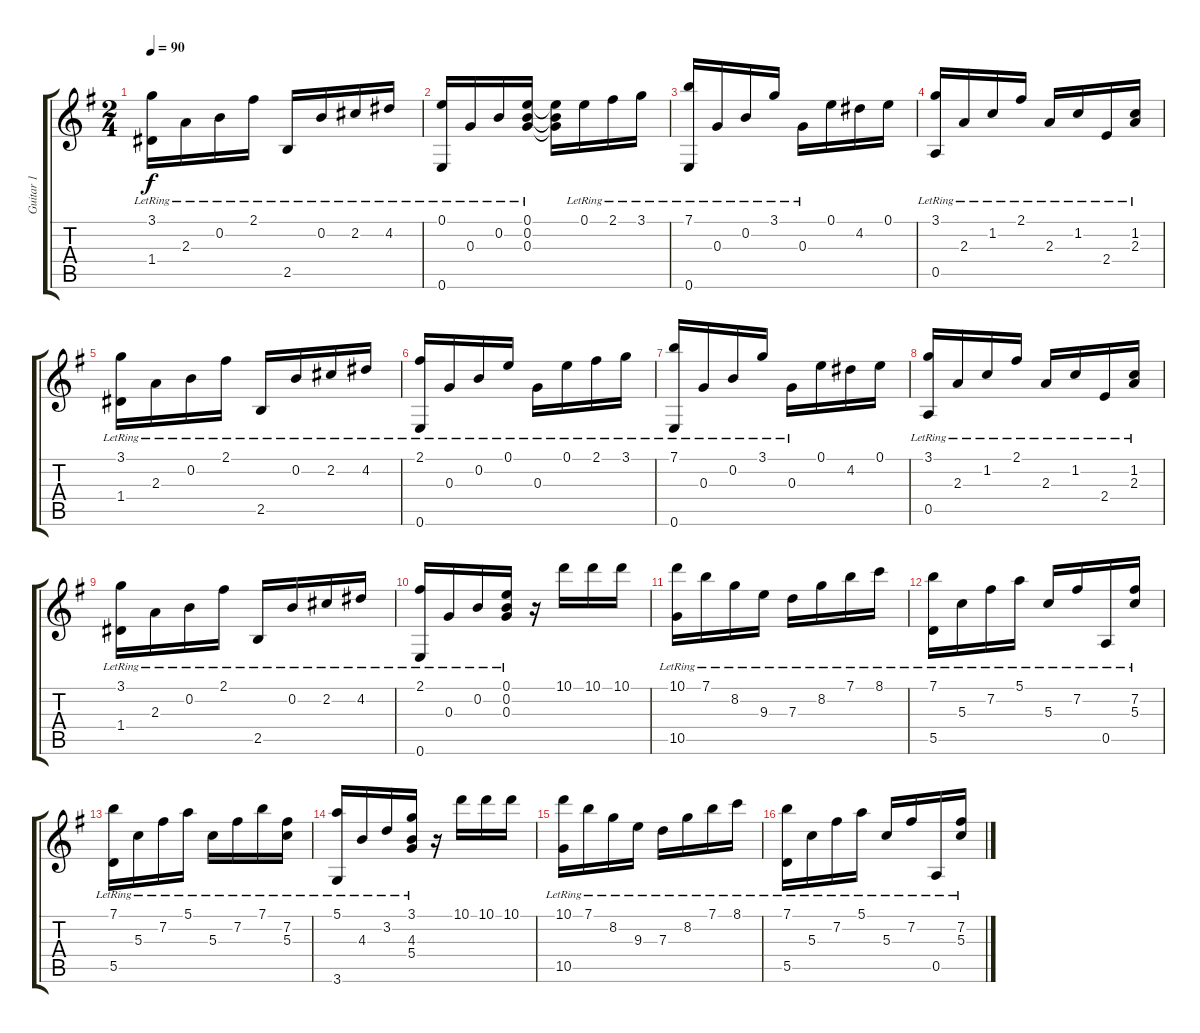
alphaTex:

\track ("Guitar 1" "Guitar 1") {instrument acousticguitarnylon}
\staff {score tabs}
\tuning (E4 B3 G3 D3 A2 E2) {hide}
\ts (2 4)
\tempo 90
\clef g2
\ks eminor
(3.1{lr} 1.4{lr}).16{dy f} 2.3{lr}.16 0.2{lr}.16 2.1{lr}.16 2.5{lr}.16 0.2{lr}.16 2.2{lr}.16 4.2{lr}.16 |
(0.1{lr} 0.6{lr}).16 0.3{lr}.16 0.2{lr}.16 (0.1{lr} 0.2 0.3).16 (0.1{t} 0.2{t} 0.3{t}).16 0.1{lr}.16 2.1{lr}.16 3.1{lr}.16 |
(7.1{lr} 0.6{lr}).16 0.3{lr}.16 0.2{lr}.16 3.1{lr}.16 0.3{lr}.16 0.1.16 4.2.16 0.1.16 |
(3.1{lr} 0.5{lr}).16 2.3{lr}.16 1.2{lr}.16 2.1{lr}.16 2.3{lr}.16 1.2{lr}.16 2.4{lr}.16 (1.2{lr} 2.3{lr}).16 |
(3.1{lr} 1.4{lr}).16 2.3{lr}.16 0.2{lr}.16 2.1{lr}.16 2.5{lr}.16 0.2{lr}.16 2.2{lr}.16 4.2{lr}.16 |
(2.1{lr} 0.6{lr}).16 0.3{lr}.16 0.2{lr}.16 0.1{lr}.16 0.3{lr}.16 0.1{lr}.16 2.1{lr}.16 3.1{lr}.16 |
(7.1{lr} 0.6{lr}).16 0.3{lr}.16 0.2{lr}.16 3.1{lr}.16 0.3{lr}.16 0.1.16 4.2.16 0.1.16 |
(3.1{lr} 0.5{lr}).16 2.3{lr}.16 1.2{lr}.16 2.1{lr}.16 2.3{lr}.16 1.2{lr}.16 2.4{lr}.16 (1.2{lr} 2.3{lr}).16 |
(3.1{lr} 1.4{lr}).16 2.3{lr}.16 0.2{lr}.16 2.1{lr}.16 2.5{lr}.16 0.2{lr}.16 2.2{lr}.16 4.2{lr}.16 |
(2.1{lr} 0.6{lr}).16 0.3{lr}.16 0.2{lr}.16 (0.1{lr} 0.2 0.3).16 r.16 10.1.16 10.1.16 10.1.16 |
(10.1{lr} 10.5{lr}).16 7.1{lr}.16 8.2{lr}.16 9.3{lr}.16 7.3{lr}.16 8.2{lr}.16 7.1{lr}.16 8.1{lr}.16 |
(7.1{lr} 5.5{lr}).16 5.3{lr}.16 7.2{lr}.16 5.1{lr}.16 5.3{lr}.16 7.2{lr}.16 0.5{lr}.16 (7.2{lr} 5.3{lr}).16 |
(7.1{lr} 5.5{lr}).16 5.3{lr}.16 7.2{lr}.16 5.1{lr}.16 5.3{lr}.16 7.2{lr}.16 7.1{lr}.16 (7.2{lr} 5.3{lr}).16 |
(5.1{lr} 3.6{lr}).16 4.3{lr}.16 3.2{lr}.16 (3.1{lr} 4.3{lr} 5.4{lr}).16 r.16 10.1.16 10.1.16 10.1.16 |
(10.1{lr} 10.5{lr}).16 7.1{lr}.16 8.2{lr}.16 9.3{lr}.16 7.3{lr}.16 8.2{lr}.16 7.1{lr}.16 8.1{lr}.16 |
(7.1{lr} 5.5{lr}).16 5.3{lr}.16 7.2{lr}.16 5.1{lr}.16 5.3{lr}.16 7.2{lr}.16 0.5{lr}.16 (7.2{lr} 5.3{lr}).16
